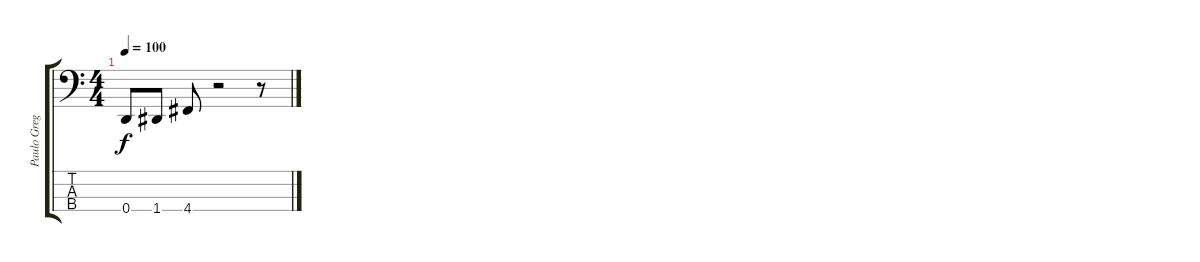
\track ("Paulo Gregoletto" "Paulo Greg") {instrument electricbassfinger}
\staff {score tabs}
\tuning (G2 D2 A1 D1) {hide}
\ts (4 4)
\tempo 100
\clef f4
\ks c
0.4.8{dy f} 1.4.8 4.4.8 r.2 r.8
